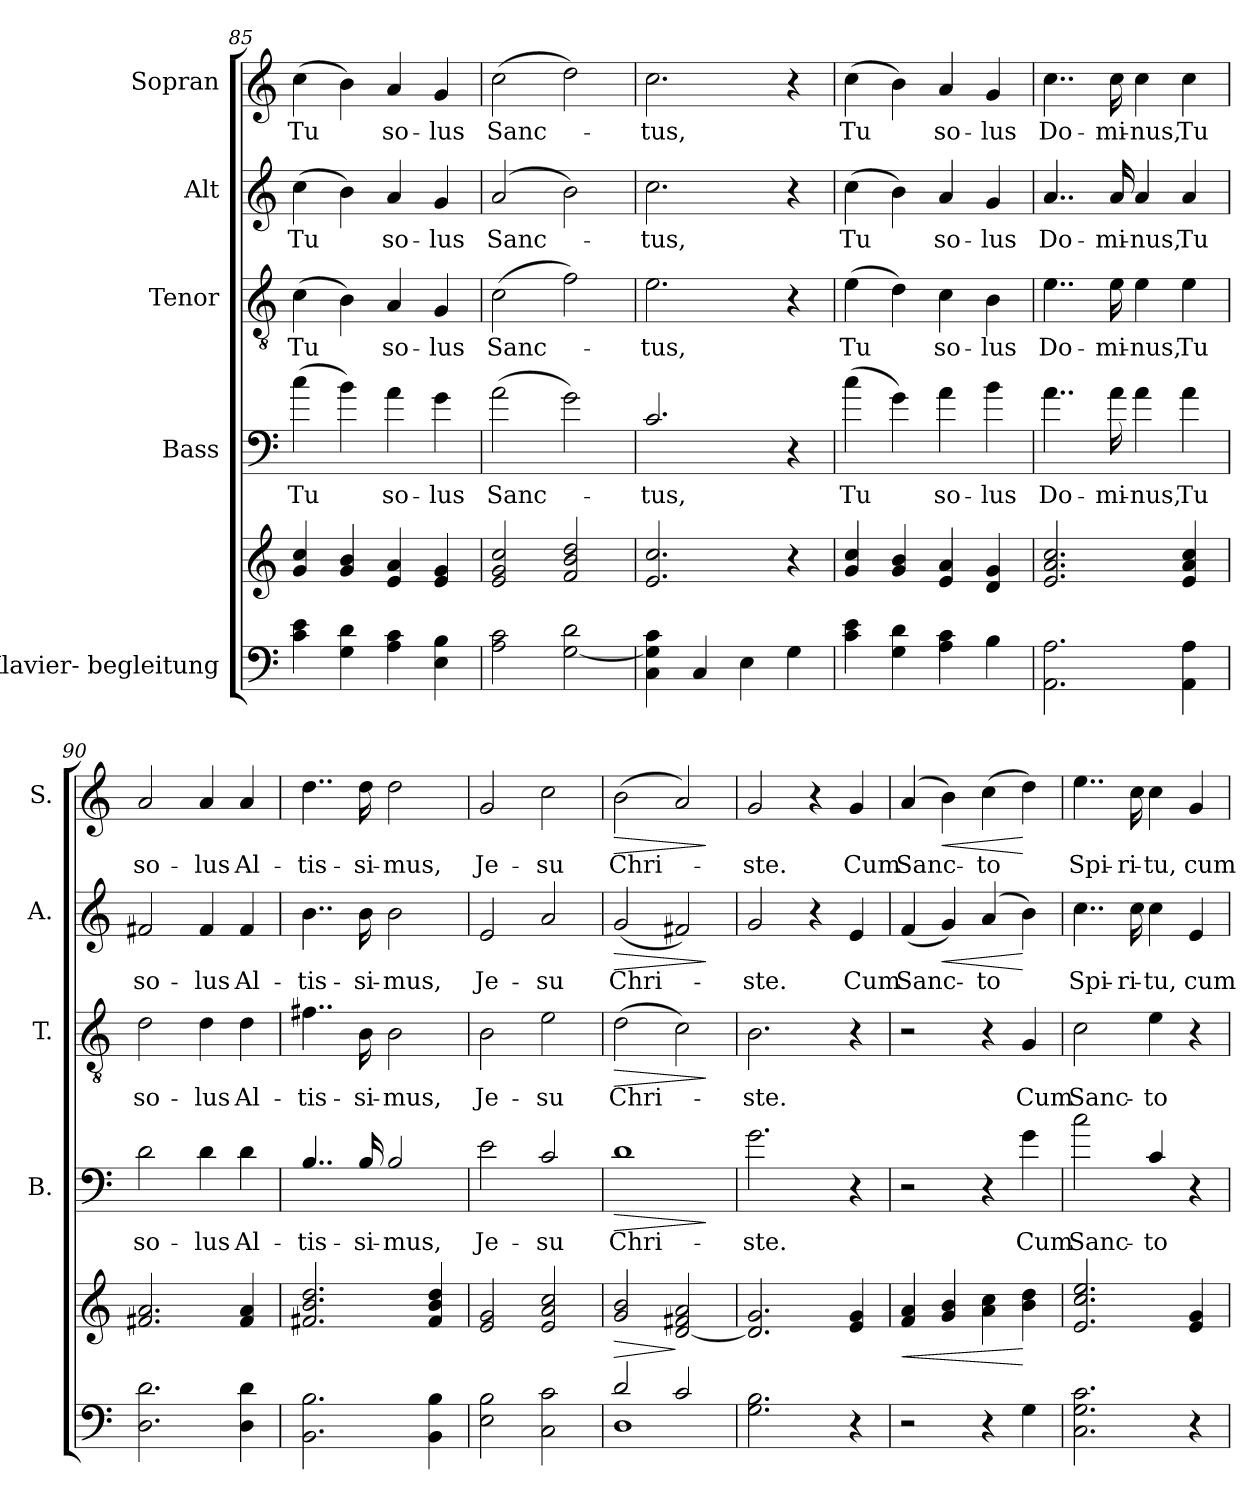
**kern	**kern	**dynam	**kern	**text	**dynam	**kern	**text	**dynam	**kern	**text	**dynam	**kern	**text	**dynam
*part5	*part5	*part5	*part4	*part4	*part4	*part3	*part3	*part3	*part2	*part2	*part2	*part1	*part1	*part1
*staff6	*staff5	*staff5/6	*staff4	*staff4	*staff4	*staff3	*staff3	*staff3	*staff2	*staff2	*staff2	*staff1	*staff1	*staff1
*I"Klavier- begleitung	*	*	*I"Bass	*	*	*I"Tenor	*	*	*I"Alt	*	*	*I"Sopran	*	*
*	*	*	*I'B.	*	*	*I'T.	*	*	*I'A.	*	*	*I'S.	*	*
*clefF4	*clefG2	*	*clefF4	*	*	*clefGv2	*	*	*clefG2	*	*	*clefG2	*	*
*	*	*	*ITrd7c12	*	*	*	*	*	*	*	*	*	*	*
*k[]	*k[]	*	*k[]	*	*	*k[]	*	*	*k[]	*	*	*k[]	*	*
=85	=85	=85	=85	=85	=85	=85	=85	=85	=85	=85	=85	=85	=85	=85
4c\ 4e\	4g/ 4cc/	.	(>4c\	Tu	.	(>4c\	Tu	.	(>4cc\	Tu	.	(>4cc\	Tu	.
4G\ 4d\	4g/ 4b/	.	4B\)	.	.	4B\)	.	.	4b\)	.	.	4b\)	.	.
4A\ 4c\	4e/ 4a/	.	4A\	so-	.	4A/	so-	.	4a/	so-	.	4a/	so-	.
4E\ 4B\	4e/ 4g/	.	4G\	-lus	.	4G/	-lus	.	4g/	-lus	.	4g/	-lus	.
=86	=86	=86	=86	=86	=86	=86	=86	=86	=86	=86	=86	=86	=86	=86
2A\ 2c\	2e/ 2g/ 2cc/	.	(>2A\	Sanc-	.	(>2c\	Sanc-	.	(>2a/	Sanc-	.	(>2cc\	Sanc-	.
[2G\ 2d\	2f/ 2b/ 2dd/	.	2G\)	.	.	2f\)	.	.	2b\)	.	.	2dd\)	.	.
=87	=87	=87	=87	=87	=87	=87	=87	=87	=87	=87	=87	=87	=87	=87
4C\ 4G\] 4c\	2.e/ 2.cc/	.	2.C/	-tus,	.	2.e\	-tus,	.	2.cc\	-tus,	.	2.cc\	-tus,	.
4C/	.	.	.	.	.	.	.	.	.	.	.	.	.	.
4E\	.	.	.	.	.	.	.	.	.	.	.	.	.	.
4G\	4r	.	4r	.	.	4r	.	.	4r	.	.	4r	.	.
=88	=88	=88	=88	=88	=88	=88	=88	=88	=88	=88	=88	=88	=88	=88
4c\ 4e\	4g/ 4cc/	.	(>4c\	Tu	.	(>4e\	Tu	.	(>4cc\	Tu	.	(>4cc\	Tu	.
4G\ 4d\	4g/ 4b/	.	4G\)	.	.	4d\)	.	.	4b\)	.	.	4b\)	.	.
4A\ 4c\	4e/ 4a/	.	4A\	so-	.	4c\	so-	.	4a/	so-	.	4a/	so-	.
4B\	4d/ 4g/	.	4B\	-lus	.	4B\	-lus	.	4g/	-lus	.	4g/	-lus	.
!!LO:PB:g=z
=89	=89	=89	=89	=89	=89	=89	=89	=89	=89	=89	=89	=89	=89	=89
2.AA\ 2.A\	2.e/ 2.a/ 2.cc/	.	4..A\	Do-	.	4..e\	Do-	.	4..a/	Do-	.	4..cc\	Do-	.
.	.	.	16A\	-mi-	.	16e\	-mi-	.	16a/	-mi-	.	16cc\	-mi-	.
.	.	.	4A\	-nus,	.	4e\	-nus,	.	4a/	-nus,	.	4cc\	-nus,	.
4AA\ 4A\	4e/ 4a/ 4cc/	.	4A\	Tu	.	4e\	Tu	.	4a/	Tu	.	4cc\	Tu	.
=90	=90	=90	=90	=90	=90	=90	=90	=90	=90	=90	=90	=90	=90	=90
2.D\ 2.d\	2.f#X/ 2.a/	.	2D\	so-	.	2d\	so-	.	2f#X/	so-	.	2a/	so-	.
.	.	.	4D\	-lus	.	4d\	-lus	.	4f#/	-lus	.	4a/	-lus	.
4D\ 4d\	4f#/ 4a/	.	4D\	Al-	.	4d\	Al-	.	4f#/	Al-	.	4a/	Al-	.
=91	=91	=91	=91	=91	=91	=91	=91	=91	=91	=91	=91	=91	=91	=91
2.BB\ 2.B\	2.f#X/ 2.b/ 2.dd/	.	4..BB/	-tis-	.	4..f#X\	-tis-	.	4..b\	-tis-	.	4..dd\	-tis-	.
.	.	.	16BB/	-si-	.	16B\	-si-	.	16b\	-si-	.	16dd\	-si-	.
.	.	.	2BB/	-mus,	.	2B\	-mus,	.	2b\	-mus,	.	2dd\	-mus,	.
4BB\ 4B\	4f#/ 4b/ 4dd/	.	.	.	.	.	.	.	.	.	.	.	.	.
=92	=92	=92	=92	=92	=92	=92	=92	=92	=92	=92	=92	=92	=92	=92
2E\ 2B\	2e/ 2g/	.	2E\	Je-	.	2B\	Je-	.	2e/	Je-	.	2g/	Je-	.
2C\ 2c\	2e/ 2a/ 2cc/	.	2C/	-su	.	2e\	-su	.	2a/	-su	.	2cc\	-su	.
=93	=93	=93	=93	=93	=93	=93	=93	=93	=93	=93	=93	=93	=93	=93
*^	*	*	*	*	*	*	*	*	*	*	*	*	*	*
!	!	!	!LO:HP:b	!	!	!LO:HP:b	!	!	!LO:HP:b	!	!	!LO:HP:b	!	!	!LO:HP:b
2d/	1D	2g/ 2b/	>	1D	Chri-	>	(>2d\	Chri-	>	(2g/	Chri-	>	(>2b\	Chri-	>
2c/	.	[2d/ 2f#X/ 2a/	]	.	.	.	2c\)	.	.	2f#X/)	.	.	2a/)	.	.
*v	*v	*	*	*	*	*	*	*	*	*	*	*	*	*	*
.	.	.	.	.	]	.	.	]	.	.	]	.	.	]
=94	=94	=94	=94	=94	=94	=94	=94	=94	=94	=94	=94	=94	=94	=94
2.G\ 2.B\	2.d/] 2.g/	.	2.G\	-ste.	.	2.B\	-ste.	.	2g/	-ste.	.	2g/	-ste.	.
.	.	.	.	.	.	.	.	.	4r	.	.	4r	.	.
4r	4e/ 4g/	.	4r	.	.	4r	.	.	4e/	Cum	.	4g/	Cum	.
=95	=95	=95	=95	=95	=95	=95	=95	=95	=95	=95	=95	=95	=95	=95
!	!	!LO:HP:b	!	!	!	!	!	!	!	!	!	!	!	!
2r	4f/ 4a/	<	2r	.	.	2r	.	.	(4f/	Sanc-	.	(>4a/	Sanc-	.
!	!	!	!	!	!	!	!	!	!	!	!LO:HP:b	!	!	!LO:HP:b
.	4g/ 4b/	.	.	.	.	.	.	.	4g/)	.	<	4b\)	.	<
4r	4a\ 4cc\	.	4r	.	.	4r	.	.	(>4a/	-to	.	(>4cc\	-to	.
4G\	4b\ 4dd\	[	4G\	Cum	.	4G/	Cum	.	4b\)	.	[	4dd\)	.	[
!!LO:LB:g=z
=96	=96	=96	=96	=96	=96	=96	=96	=96	=96	=96	=96	=96	=96	=96
2.C\ 2.G\ 2.c\	2.e/ 2.cc/ 2.ee/	.	2c\	Sanc-	.	2c\	Sanc-	.	4..cc\	Spi-	.	4..ee\	Spi-	.
.	.	.	.	.	.	.	.	.	16cc\	-ri-	.	16cc\	-ri-	.
.	.	.	4C/	-to	.	4e\	-to	.	4cc\	-tu,	.	4cc\	-tu,	.
4r	4e/ 4g/	.	4r	.	.	4r	.	.	4e/	cum	.	4g/	cum	.
=	=	=	=	=	=	=	=	=	=	=	=	=	=	=
*-	*-	*-	*-	*-	*-	*-	*-	*-	*-	*-	*-	*-	*-	*-
